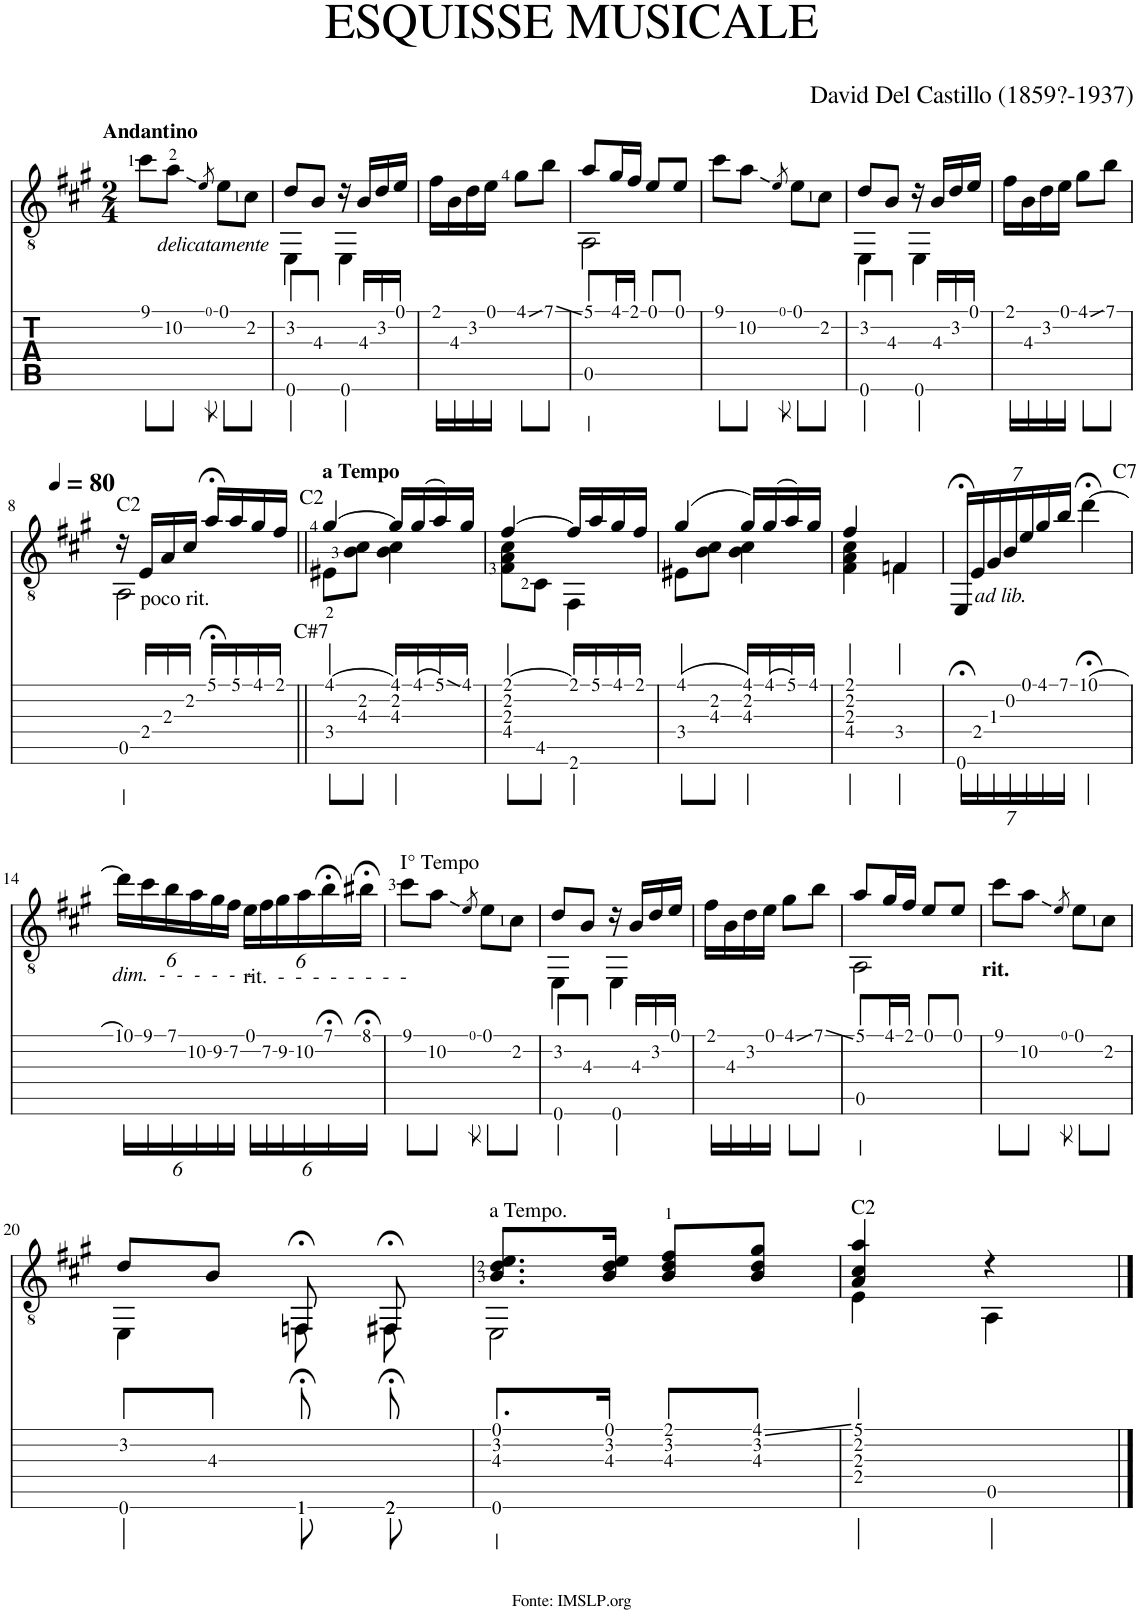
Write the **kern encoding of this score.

**kern	**kern
*part2	*part1
*staff2	*staff1
*I"Chitarra classica (Intavolatura)	*I"Classical Guitar
*stria6	*
*	*clefGv2
*k[f#c#g#]	*k[f#c#g#]
*M2/4	*M2/4
=1	=1
!	!LO:TX:a:B:t=Andantino
8cc#\L	8cc#\L
!	!LO:TX:b:i:t=delicatamente
8a\J	8a\J
8qe\	8qe/
8e\L	8e\L
8c#\J	8c#\J
=2	=2
*^	*^
8d/L	4EE\	8d/L	4EE\
8B/J	.	8B/J	.
16r	4EE\	16r	4EE\
16B/LL	.	16B/LL	.
16d/	.	16d/	.
16e/JJ	.	16e/JJ	.
*v	*v	*	*
*	*v	*v
=3	=3
16f#\LL	16f#\LL
16B\	16B\
16d\	16d\
16e\JJ	16e\JJ
8g#\L	8g#\L
8b\J	8b\J
=4	=4
*^	*^
8a/L	2AA\	8a/L	2AA\
16g#/L	.	16g#/L	.
16f#/JJ	.	16f#/JJ	.
8e/L	.	8e/L	.
8e/J	.	8e/J	.
*v	*v	*	*
*	*v	*v
=5	=5
8cc#\L	8cc#\L
8a\J	8a\J
8qe\	8qe/
8e\L	8e\L
8c#\J	8c#\J
=6	=6
*^	*^
8d/L	4EE\	8d/L	4EE\
8B/J	.	8B/J	.
16r	4EE\	16r	4EE\
16B/LL	.	16B/LL	.
16d/	.	16d/	.
16e/JJ	.	16e/JJ	.
*v	*v	*	*
*	*v	*v
=7	=7
16f#\LL	16f#\LL
16B\	16B\
16d\	16d\
16e\JJ	16e\JJ
8g#\L	8g#\L
8b\J	8b\J
!!LO:LB:g=z
=8	=8
*	*MM80
*^	*^
!	!	!LO:TX:a:t=C2	!
16r	2AA\	16r	2AA\
!	!	!LO:TX:b:t=poco rit.	!
16E/LL	.	16E/LL	.
16A/	.	16A/	.
16c#/JJ	.	16c#/JJ	.
16a;</LL	.	16a;</LL	.
16a/	.	16a/	.
16g#/	.	16g#/	.
16f#/JJ	.	16f#/JJ	.
=9||	=9||	=9||	=9||
!	!	!LO:TX:a:B:t=a Tempo	!
!	!	!LO:TX:a:t=C2	!
!LO:TX:a:t=C#7	!	!	!
[4g#/	8E#X\L	[4g#/	8E#X\L
.	8B\ 8c#\J	.	8B\ 8c#\J
16g#/LL]	4B\ 4c#\	16g#/LL]	4B\ 4c#\
(16g#/	.	(16g#/	.
16a/)	.	16a/)	.
16g#/JJ	.	16g#/JJ	.
=10	=10	=10	=10
[4f#/	8F#\ 8A\ 8c#\L	[4f#/	8F#\ 8A\ 8c#\L
.	8C#\J	.	8C#\J
16f#/LL]	4FF#\	16f#/LL]	4FF#\
16a/	.	16a/	.
16g#/	.	16g#/	.
16f#/JJ	.	16f#/JJ	.
=11	=11	=11	=11
(4g#/	8E#X\L	(4g#/	8E#X\L
.	8B\ 8c#\J	.	8B\ 8c#\J
16g#/LL)	4B\ 4c#\	16g#/LL)	4B\ 4c#\
(16g#/	.	(16g#/	.
16a/)	.	16a/)	.
16g#/JJ	.	16g#/JJ	.
=12	=12	=12	=12
4f#/	4F#\ 4A\ 4c#\	4f#/	4F#\ 4A\ 4c#\
4Fn/	4F\	4Fn/	4F\
*v	*v	*	*
*	*v	*v
=13	=13
*Xbrackettup	*Xbrackettup
28EE;<\LL	28EE;</LL
!	!LO:TX:b:i:t=ad lib.
28E\	28E/
28G#\	28G#/
28B\	28B/
28e\	28e/
28g#\	28g#/
28b\JJ	28b/JJ
!	!LO:TX:a:t=C7
[4dd;<\	[4dd;<\
!!LO:LB:g=z
=14	=14
!	!LO:TX:b:i:t=dim.  -  -  -  -  -  -
24dd\LL]	24dd\LL]
24cc#\	24cc#\
24b\	24b\
24a\	24a\
24g#\	24g#\
24f#\JJ	24f#\JJ
!	!LO:TX:b:t=rit.  -  -  -  -  -  -  -  -
24e\LL	24e\LL
24f#\	24f#\
24g#\	24g#\
24a\	24a\
24b;<\	24b;<\
24b#X;<\JJ	24b#X;<\JJ
=15	=15
!	!LO:TX:a:t=I° Tempo
8cc#\L	8cc#\L
8a\J	8a\J
8qe\	8qe/
8e\L	8e\L
8c#\J	8c#\J
=16	=16
*^	*^
8d/L	4EE\	8d/L	4EE\
8B/J	.	8B/J	.
16r	4EE\	16r	4EE\
16B/LL	.	16B/LL	.
16d/	.	16d/	.
16e/JJ	.	16e/JJ	.
*v	*v	*	*
*	*v	*v
=17	=17
16f#\LL	16f#\LL
16B\	16B\
16d\	16d\
16e\JJ	16e\JJ
8g#\L	8g#\L
8b\J	8b\J
=18	=18
*^	*^
8a/L	2AA\	8a/L	2AA\
16g#/L	.	16g#/L	.
16f#/JJ	.	16f#/JJ	.
8e/L	.	8e/L	.
8e/J	.	8e/J	.
*v	*v	*	*
*	*v	*v
=19	=19
!	!LO:TX:b:B:t=rit.
8cc#\L	8cc#\L
8a\J	8a\J
8qe\	8qe/
8e\L	8e\L
8c#\J	8c#\J
!!LO:LB:g=z
=20	=20
*^	*^
8d/L	4EE\	8d/L	4EE\
8B/J	.	8B/J	.
8FFn;</	8FF\	8FFn;</	8FF\
8FF#X;</	8FF#\	8FF#X;</	8FF#\
=21	=21	=21	=21
!	!	!LO:TX:a:t=a Tempo.	!
8.B/ 8.d/ 8.e/L	2EE\	8.B/ 8.d/ 8.e/L	2EE\
16B/ 16d/ 16e/Jk	.	16B/ 16d/ 16e/Jk	.
8B/ 8d/ 8f#/L	.	8B/ 8d/ 8f#/L	.
8B/ 8d/ 8g#/J	.	8B/ 8d/ 8g#/J	.
=22	=22	=22	=22
!	!	!LO:TX:a:t=C2	!
4A/ 4c#/ 4a/	4E\	4A/ 4c#/ 4a/	4E\
4r	4AA\	4r	4AA\
*v	*v	*	*
*	*v	*v
==	==
*-	*-
